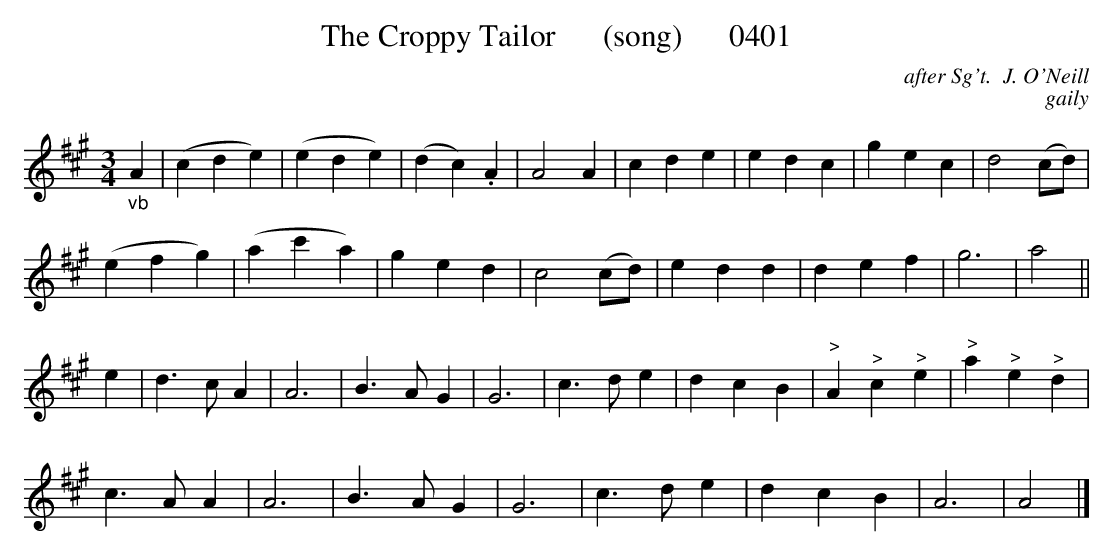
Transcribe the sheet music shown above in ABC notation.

X:1
T:The Croppy Tailor      (song)      0401
C:after Sg't.  J. O'Neill
C:gaily
M:3/4
L:1/8
K:A
"_vb"A2|(c2d2e2)|(e2d2e2)|(d2c2).A2|A4A2|c2d2e2|e2d2c2|g2e2c2|d4(cd)|
(e2f2g2)|(a2c'2a2)|g2e2d2|c4(cd)|e2d2d2|d2e2f2|g6|a4||
e2|d3c A2|A6|B3A G2|G6|c3d e2|d2c2B2|"^>"A2"^>"c2"^>"e2|"^>"a2"^>"e2"^>"d2|
c3A A2|A6|B3A G2|G6|c3d e2|d2c2B2|A6|A4|]
